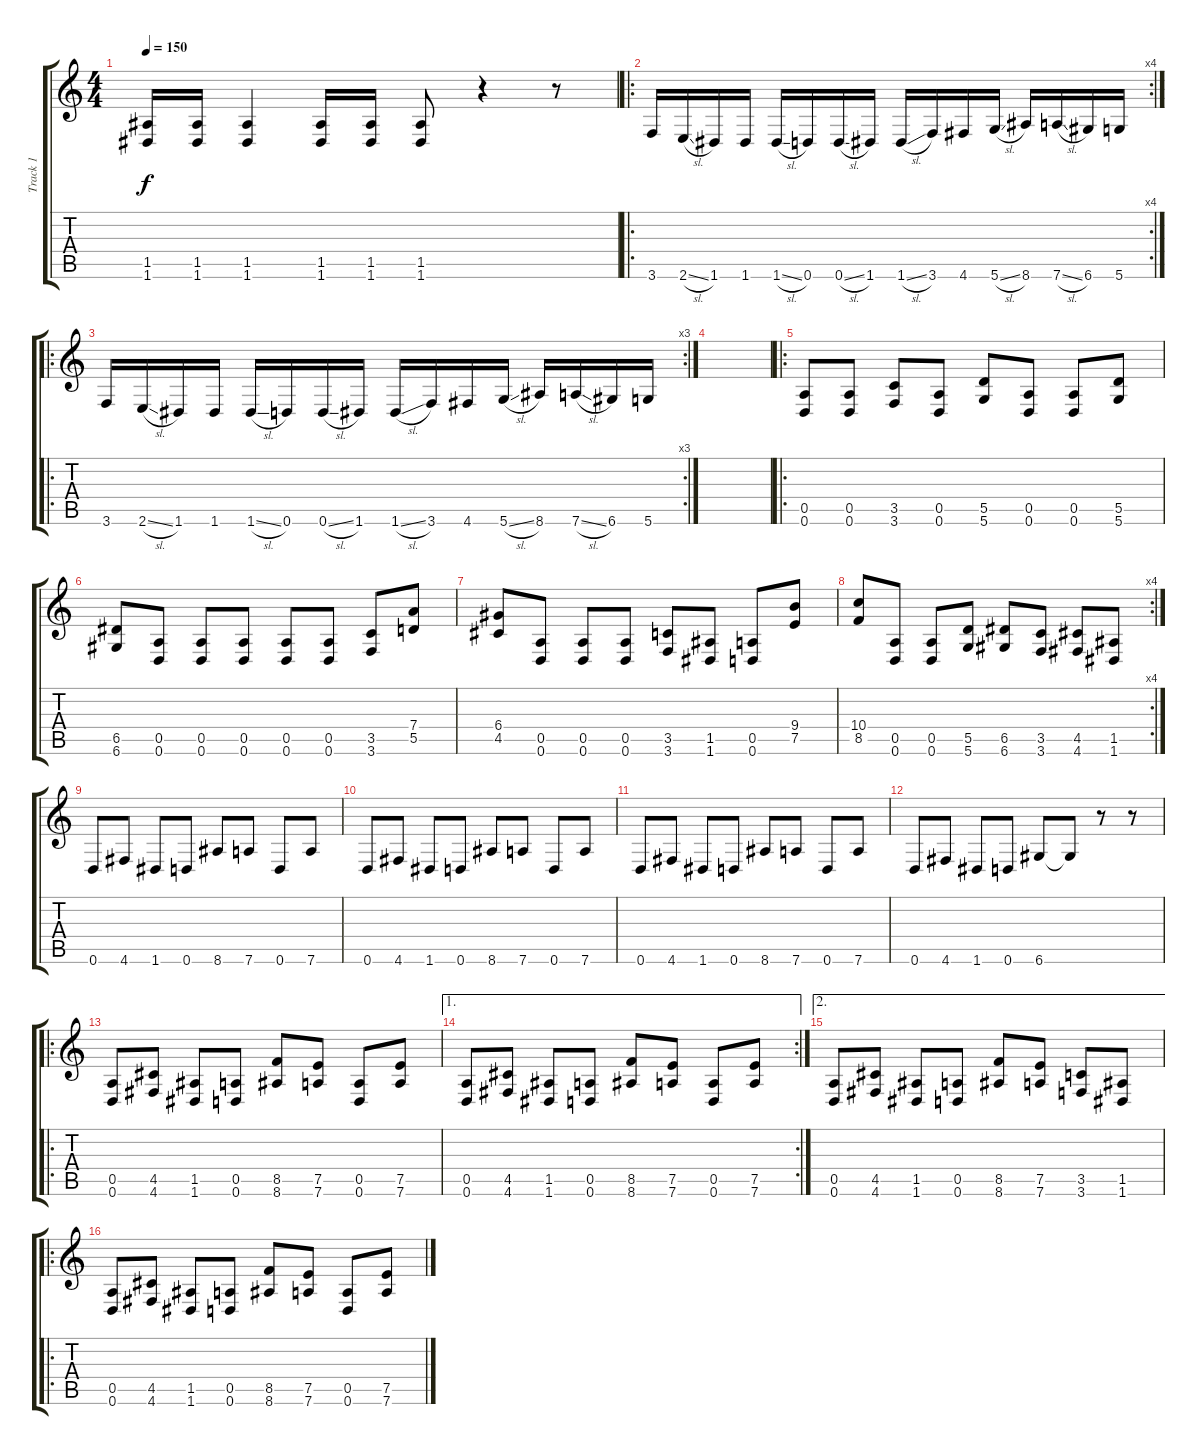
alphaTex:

\track ("Track 1" "Track 1") {instrument distortionguitar}
\staff {score tabs}
\tuning (E4 B3 G3 D3 A2 D2) {hide}
\ts (4 4)
\tempo 150
\clef g2
\ks c
(1.5 1.6).16{dy f} (1.5 1.6).16 (1.5 1.6).4 (1.5 1.6).16 (1.5 1.6).16 (1.5 1.6).8 r.4 r.8 |
\ro
\rc 4
3.6.16 2.6{sl}.16 1.6.16 1.6.16 1.6{sl}.16 0.6.16 0.6{sl}.16 1.6.16 1.6{sl}.16 3.6.16 4.6.16 5.6{sl}.16 8.6.16 7.6{sl}.16 6.6.16 5.6.16 |
\ro
\rc 3
3.6.16 2.6{sl}.16 1.6.16 1.6.16 1.6{sl}.16 0.6.16 0.6{sl}.16 1.6.16 1.6{sl}.16 3.6.16 4.6.16 5.6{sl}.16 8.6.16 7.6{sl}.16 6.6.16 5.6.16 |
|
\ro
(0.5 0.6).8 (0.5 0.6).8 (3.5 3.6).8 (0.5 0.6).8 (5.5 5.6).8 (0.5 0.6).8 (0.5 0.6).8 (5.5 5.6).8 |
(6.5 6.6).8 (0.5 0.6).8 (0.5 0.6).8 (0.5 0.6).8 (0.5 0.6).8 (0.5 0.6).8 (3.5 3.6).8 (7.4 5.5).8 |
(6.4 4.5).8 (0.5 0.6).8 (0.5 0.6).8 (0.5 0.6).8 (3.5 3.6).8 (1.5 1.6).8 (0.5 0.6).8 (9.4 7.5).8 |
\rc 4
(10.4 8.5).8 (0.5 0.6).8 (0.5 0.6).8 (5.5 5.6).8 (6.5 6.6).8 (3.5 3.6).8 (4.5 4.6).8 (1.5 1.6).8 |
0.6.8{instrument electricguitarmuted} 4.6.8 1.6.8 0.6.8 8.6.8 7.6.8 0.6.8 7.6.8 |
0.6.8 4.6.8 1.6.8 0.6.8 8.6.8 7.6.8 0.6.8 7.6.8 |
0.6.8 4.6.8 1.6.8 0.6.8 8.6.8 7.6.8 0.6.8 7.6.8 |
0.6.8 4.6.8 1.6.8 0.6.8 6.6.8 6.6{t}.8 r.8 r.8 |
\ro
(0.5 0.6).8{instrument distortionguitar} (4.5 4.6).8 (1.5 1.6).8 (0.5 0.6).8 (8.5 8.6).8 (7.5 7.6).8 (0.5 0.6).8 (7.5 7.6).8 |
\ae 1
\rc 2
(0.5 0.6).8 (4.5 4.6).8 (1.5 1.6).8 (0.5 0.6).8 (8.5 8.6).8 (7.5 7.6).8 (0.5 0.6).8 (7.5 7.6).8 |
\ae 2
(0.5 0.6).8 (4.5 4.6).8 (1.5 1.6).8 (0.5 0.6).8 (8.5 8.6).8 (7.5 7.6).8 (3.5 3.6).8 (1.5 1.6).8 |
\ro
(0.5 0.6).8 (4.5 4.6).8 (1.5 1.6).8 (0.5 0.6).8 (8.5 8.6).8 (7.5 7.6).8 (0.5 0.6).8 (7.5 7.6).8
